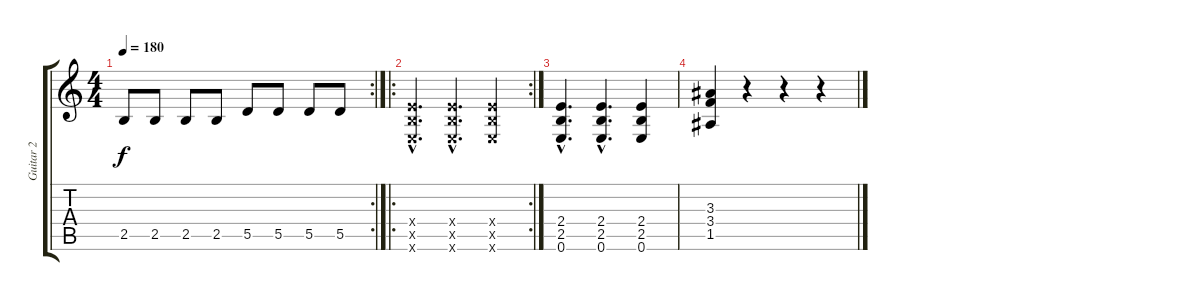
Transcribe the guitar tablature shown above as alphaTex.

\track ("Guitar 2" "Guitar 2") {instrument distortionguitar}
\staff {score tabs}
\tuning (E4 B3 G3 D3 A2 E2) {hide}
\rc 2
\ts (4 4)
\tempo 180
\clef g2
\ks c
2.5.8{dy f} 2.5.8 2.5.8 2.5.8 5.5.8 5.5.8 5.5.8 5.5.8 |
\ro
\rc 2
(2.4{hac x} 2.5{hac x} 0.6{hac x}).4{d} (2.4{hac x} 2.5{hac x} 0.6{hac x}).4{d} (2.4{x} 2.5{x} 0.6{x}).4 |
(2.4{hac} 2.5{hac} 0.6{hac}).4{d} (2.4{hac} 2.5{hac} 0.6{hac}).4{d} (2.4 2.5 0.6).4 |
(3.3 3.4 1.5).4 r.4 r.4 r.4
